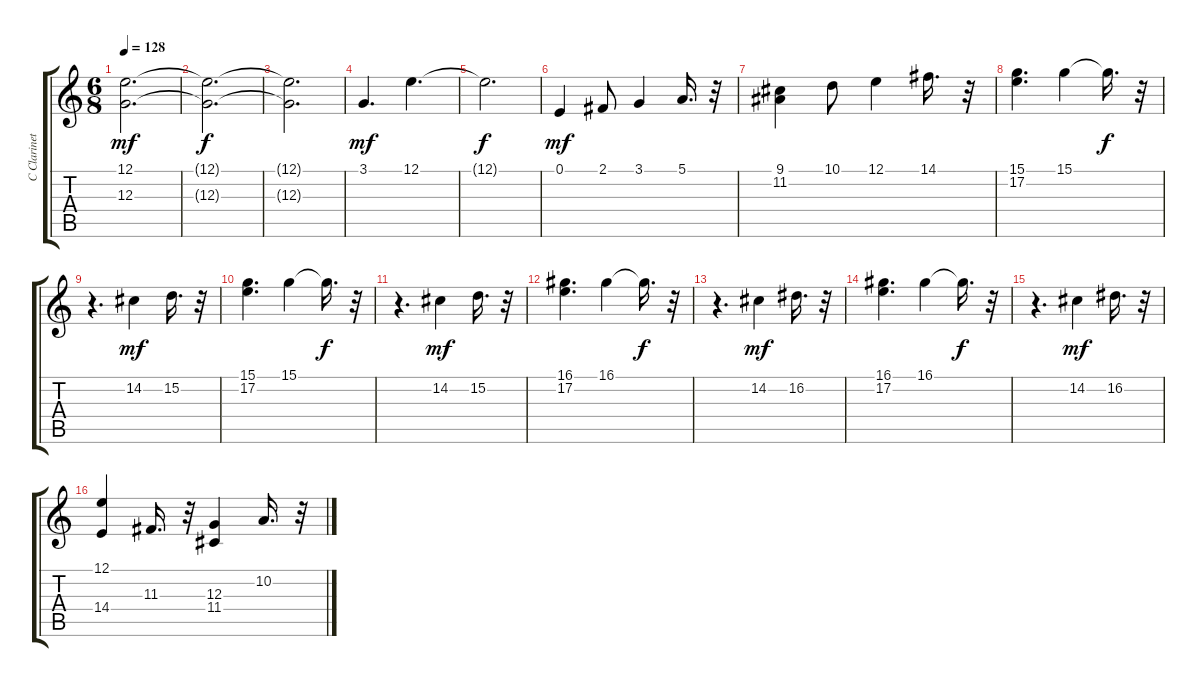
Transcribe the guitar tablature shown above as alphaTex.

\track ("C Clarinets" "C Clarinet") {instrument clarinet}
\staff {score tabs}
\tuning (E4 B3 G3 D3 A2 E2) {hide}
\ts (6 8)
\tempo 128
\clef g2
\ks c
(12.1 12.3).2{d dy mf} |
(12.1{t} 12.3{t}).2{d dy f} |
(12.1{t} 12.3{t}).2{d} |
3.1.4{d dy mf} 12.1.4{d} |
12.1{t}.2{d dy f} |
0.1.4{dy mf} 2.1.8 3.1.4 5.1.16{d} r.32 |
(9.1 11.2).4 10.1.8 12.1.4 14.1.16{d} r.32 |
(15.1 17.2).4{d} 15.1.4 15.1{t}.16{d dy f} r.32 |
r.4{d} 14.2.4{dy mf} 15.2.16{d} r.32 |
(15.1 17.2).4{d} 15.1.4 15.1{t}.16{d dy f} r.32 |
r.4{d} 14.2.4{dy mf} 15.2.16{d} r.32 |
(16.1 17.2).4{d} 16.1.4 16.1{t}.16{d dy f} r.32 |
r.4{d} 14.2.4{dy mf} 16.2.16{d} r.32 |
(16.1 17.2).4{d} 16.1.4 16.1{t}.16{d dy f} r.32 |
r.4{d} 14.2.4{dy mf} 16.2.16{d} r.32 |
(12.1 14.4).4 11.3.16{d} r.32 (12.3 11.4).4 10.2.16{d} r.32
